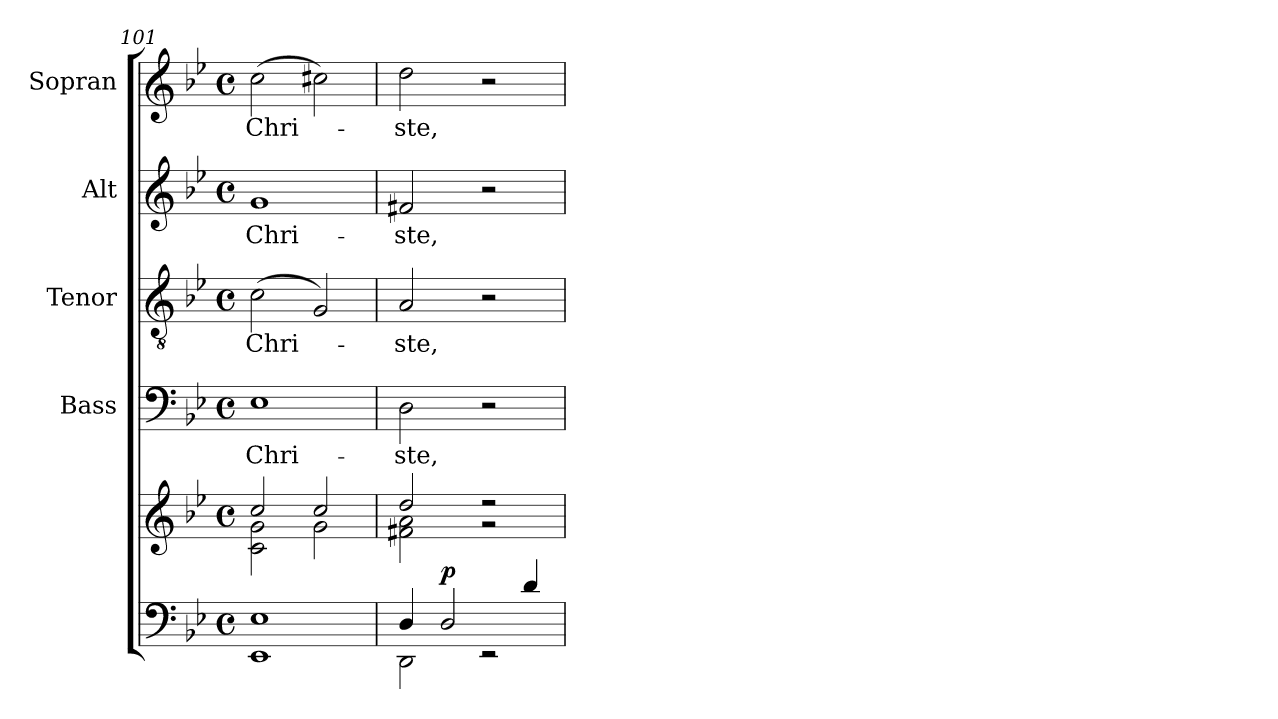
**kern	**kern	**dynam	**kern	**text	**kern	**text	**kern	**text	**kern	**text
*part5	*part5	*part5	*part4	*part4	*part3	*part3	*part2	*part2	*part1	*part1
*staff6	*staff5	*staff5/6	*staff4	*staff4	*staff3	*staff3	*staff2	*staff2	*staff1	*staff1
*	*	*	*I"Bass	*	*I"Tenor	*	*I"Alt	*	*I"Sopran	*
*	*	*	*I'B.	*	*I'T.	*	*I'A.	*	*I'S.	*
*clefF4	*clefG2	*	*clefF4	*	*clefGv2	*	*clefG2	*	*clefG2	*
*k[b-e-]	*k[b-e-]	*	*k[b-e-]	*	*k[b-e-]	*	*k[b-e-]	*	*k[b-e-]	*
*B-:	*B-:	*	*B-:	*	*B-:	*	*B-:	*	*B-:	*
*M4/4	*M4/4	*	*M4/4	*	*M4/4	*	*M4/4	*	*M4/4	*
*met(c)	*met(c)	*	*met(c)	*	*met(c)	*	*met(c)	*	*met(c)	*
=101	=101	=101	=101	=101	=101	=101	=101	=101	=101	=101
*	*^	*	*	*	*	*	*	*	*	*
!	!	!	!	!	!LO:LY:b	!	!LO:LY:b	!	!LO:LY:b	!	!LO:LY:b
1EE- 1E-	2cc/	2c\ 2g\	.	1E-	Chri-	(>2c\	Chri-	1g	Chri-	(>2cc\	Chri-
.	2cc/	2g\	.	.	.	2G/)	.	.	.	2cc#X\)	.
=102	=102	=102	=102	=102	=102	=102	=102	=102	=102	=102	=102
*^	*	*	*	*	*	*	*	*	*	*	*
!	!	!	!	!	!	!LO:LY:b	!	!LO:LY:b	!	!LO:LY:b	!	!LO:LY:b
4D/	2DD\	2dd/	2f#X\ 2a\	.	2D\	-ste,	2A/	-ste,	2f#X/	-ste,	2dd\	-ste,
!	!	!	!	!LO:DY:a=2	!	!	!	!	!	!	!	!
2D/	.	.	.	p	.	.	.	.	.	.	.	.
.	2rEE	2r	2r	.	2r	.	2r	.	2r	.	2r	.
4d/	.	.	.	.	.	.	.	.	.	.	.	.
*v	*v	*	*	*	*	*	*	*	*	*	*	*
*	*v	*v	*	*	*	*	*	*	*	*	*
=	=	=	=	=	=	=	=	=	=	=
*-	*-	*-	*-	*-	*-	*-	*-	*-	*-	*-
